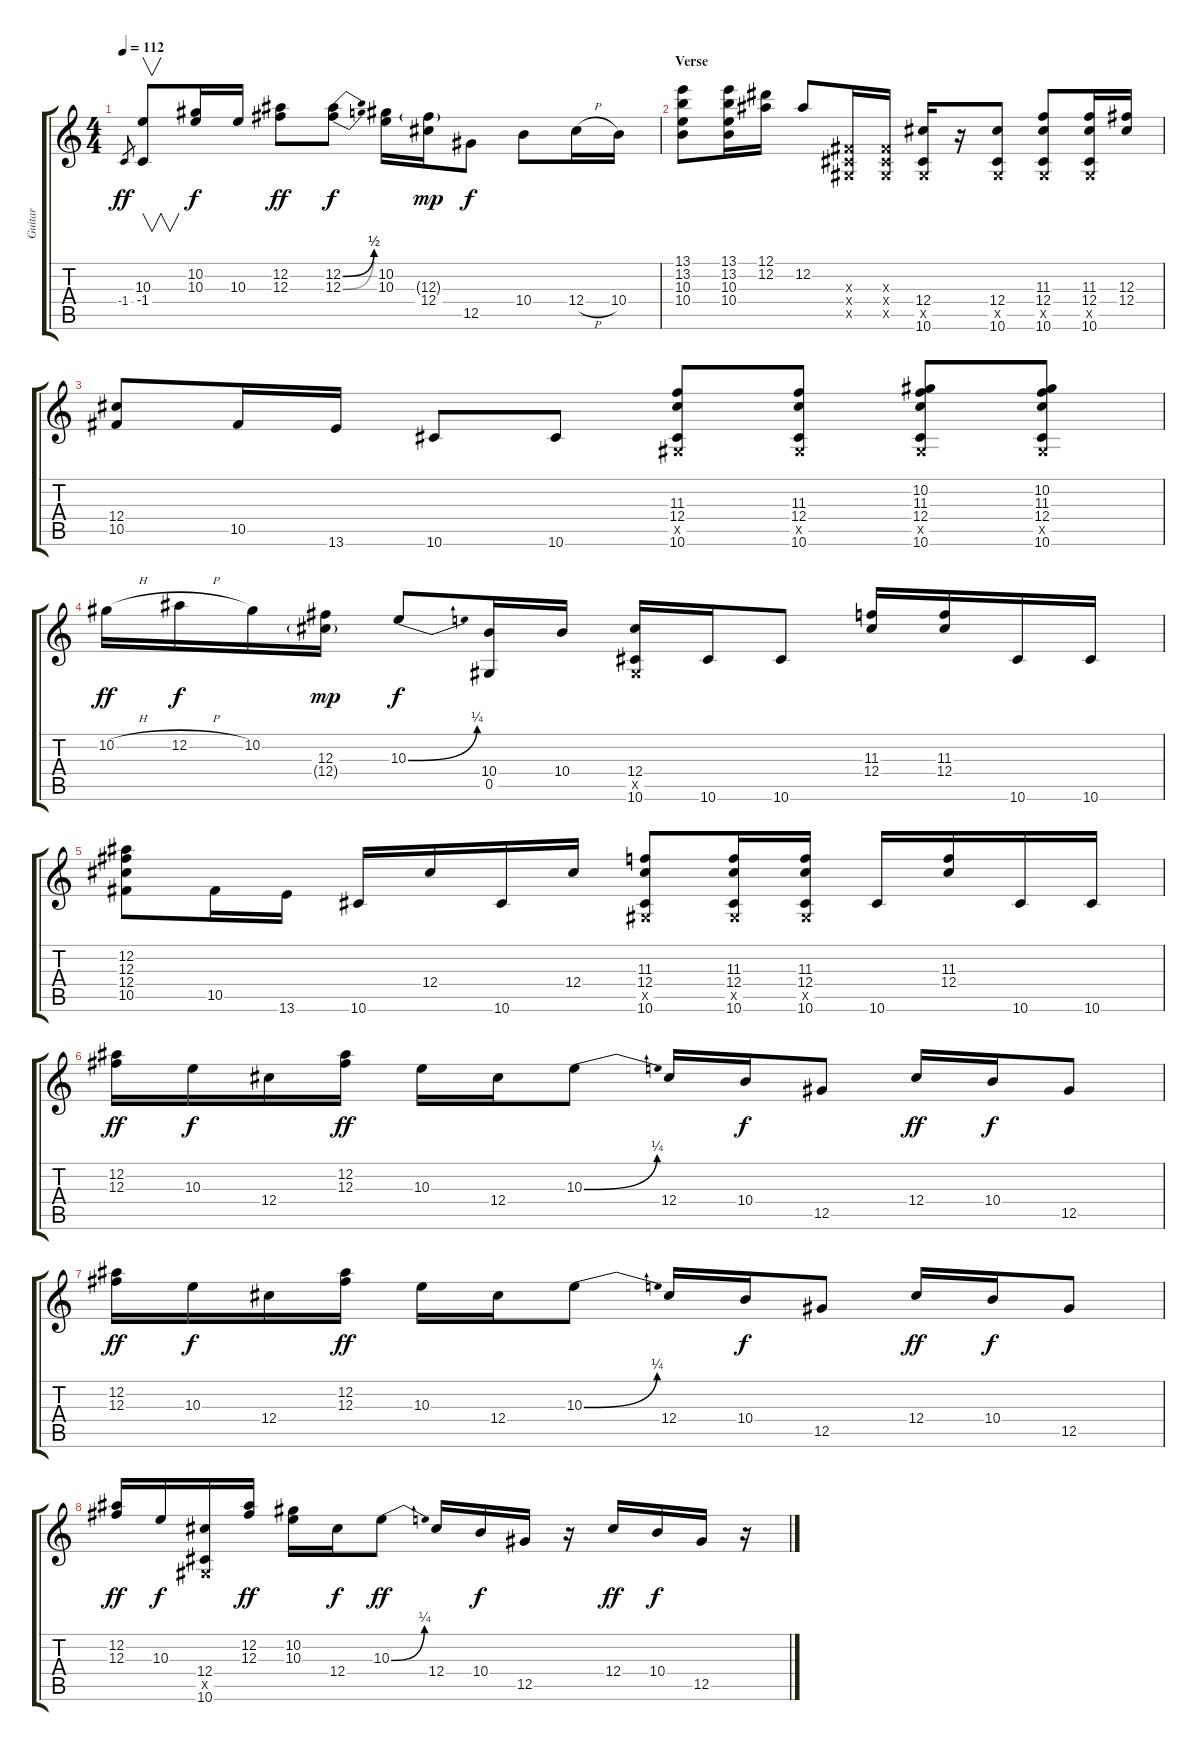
\track ("Guitar" "Guitar") {instrument overdrivenguitar}
\staff {score tabs}
\tuning (Eb4 Bb3 Gb3 Db3 Ab2 Eb2) {hide}
\ts (4 4)
\tempo 112
\clef g2
\ks c
-1.4.8{gr dy ff} (10.3 -1.4).8{v} (10.2 10.3).16{dy f} 10.3.16 (12.2 12.3).8{dy ff} (12.2{be (bend 0 0 60 2)} 12.3{be (bend 0 0 60 2)}).8{dy f} (10.2 10.3).16 (12.3{g} 12.4).16{dy mp} 12.5.8{dy f} 10.4.8 12.4{h}.16 10.4.16 |
\section ("" "Verse")
(13.1 13.2 10.3 10.4).8 (13.1 13.2 10.3 10.4).16 (12.1 12.2).16 12.2.8 (0.3{x} 0.4{x} 0.5{x}).16 (0.3{x} 0.4{x} 0.5{x}).16 (12.4 0.5{x} 10.6).16 r.16 (12.4 0.5{x} 10.6).8 (11.3 12.4 0.5{x} 10.6).8 (11.3 12.4 0.5{x} 10.6).16 (12.3 12.4).16 |
(12.4 10.5).8 10.5.16 13.6.16 10.6.8 10.6.8 (11.3 12.4 0.5{x} 10.6).8 (11.3 12.4 0.5{x} 10.6).8 (10.2 11.3 12.4 0.5{x} 10.6).8 (10.2 11.3 12.4 0.5{x} 10.6).8 |
10.2{h}.16{dy ff} 12.2{h}.16{dy f} 10.2.16 (12.3 12.4{g}).16{dy mp} 10.3{be (bend 0 0 60 1)}.8{dy f} (10.4 0.5).16 10.4.16 (12.4 0.5{x} 10.6).16 10.6.16 10.6.8 (11.3 12.4).16 (11.3 12.4).16 10.6.16 10.6.16 |
(12.2 12.3 12.4 10.5).8 10.5.16 13.6.16 10.6.16 12.4.16 10.6.16 12.4.16 (11.3 12.4 0.5{x} 10.6).8 (11.3 12.4 0.5{x} 10.6).16 (11.3 12.4 0.5{x} 10.6).16 10.6.16 (11.3 12.4).16 10.6.16 10.6.16 |
(12.2 12.3).16{dy ff} 10.3.16{dy f} 12.4.16 (12.2 12.3).16{dy ff} 10.3.16 12.4.16 10.3{be (bend 0 0 60 1)}.8 12.4.16 10.4.16{dy f} 12.5.8 12.4.16{dy ff} 10.4.16{dy f} 12.5.8 |
(12.2 12.3).16{dy ff} 10.3.16{dy f} 12.4.16 (12.2 12.3).16{dy ff} 10.3.16 12.4.16 10.3{be (bend 0 0 60 1)}.8 12.4.16 10.4.16{dy f} 12.5.8 12.4.16{dy ff} 10.4.16{dy f} 12.5.8 |
(12.2 12.3).16{dy ff} 10.3.16{dy f} (12.4 0.5{x} 10.6).16 (12.2 12.3).16{dy ff} (10.2 10.3).16 12.4.16{dy f} 10.3{be (bend 0 0 60 1)}.8{dy ff} 12.4.16 10.4.16{dy f} 12.5.16 r.16 12.4.16{dy ff} 10.4.16{dy f} 12.5.16 r.16
